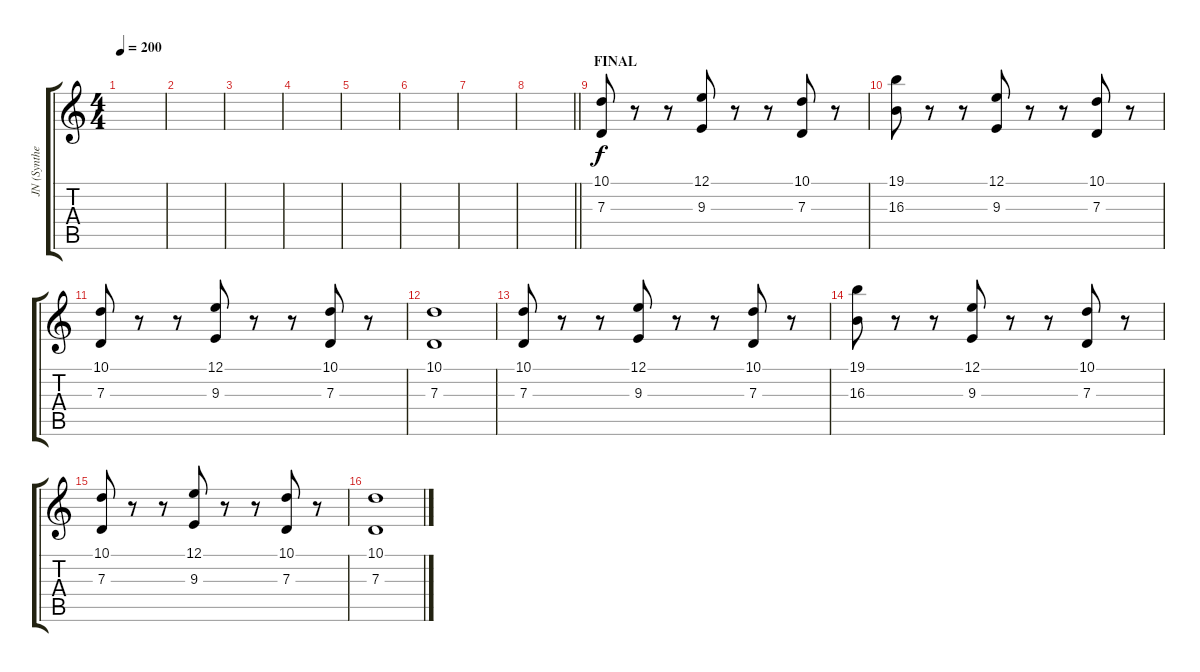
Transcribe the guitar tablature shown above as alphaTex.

\track ("JN (Synthe_01)" "JN (Synthe") {instrument acousticgrandpiano}
\staff {score tabs}
\tuning (E4 B3 G3 D3 A2 E2) {hide}
\ts (4 4)
\tempo 200
\clef g2
\ks c
|
|
|
|
|
|
|
\barLineRight lightlight
|
\section ("" "FINAL")
(10.1 7.3).8 r.8 r.8 (12.1 9.3).8 r.8 r.8 (10.1 7.3).8 r.8 |
(19.1 16.3).8 r.8 r.8 (12.1 9.3).8 r.8 r.8 (10.1 7.3).8 r.8 |
(10.1 7.3).8 r.8 r.8 (12.1 9.3).8 r.8 r.8 (10.1 7.3).8 r.8 |
(10.1 7.3).1 |
(10.1 7.3).8 r.8 r.8 (12.1 9.3).8 r.8 r.8 (10.1 7.3).8 r.8 |
(19.1 16.3).8 r.8 r.8 (12.1 9.3).8 r.8 r.8 (10.1 7.3).8 r.8 |
(10.1 7.3).8 r.8 r.8 (12.1 9.3).8 r.8 r.8 (10.1 7.3).8 r.8 |
(10.1 7.3).1
